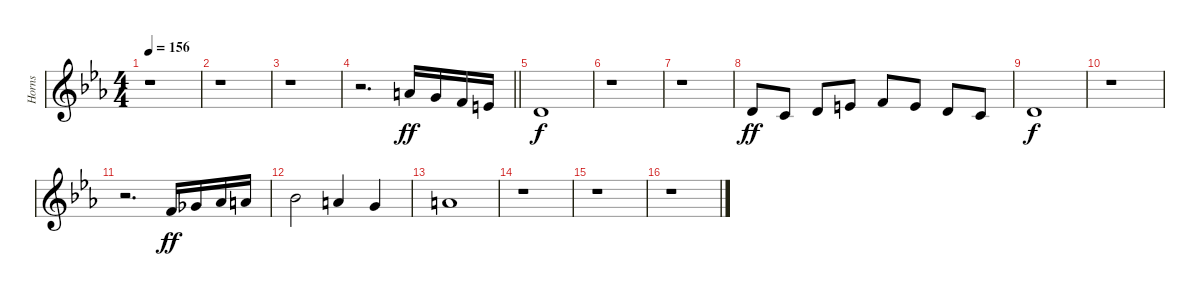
\track ("Horns " "Horns ") {instrument frenchhorn}
\staff {score}
\tuning (E4 B3 G3 D3 A2 E2) {hide}
\ts (4 4)
\tempo 156
\clef g2
\ks cminor
r.1{dy ff} |
r.1 |
r.1 |
\barLineRight lightlight
r.2{d} 10.2.16 8.2.16 6.2.16 5.2.16 |
3.2.1{dy f} |
r.1 |
r.1 |
7.3.8{dy ff} 5.3.8 7.3.8 9.3.8 10.3.8 9.3.8 7.3.8 5.3.8 |
7.3.1{dy f} |
r.1 |
r.2{d} 6.2.16{dy ff} 7.2.16 9.2.16 10.2.16 |
11.2.2 10.2.4 8.2.4 |
10.2.1 |
r.1 |
r.1 |
r.1
